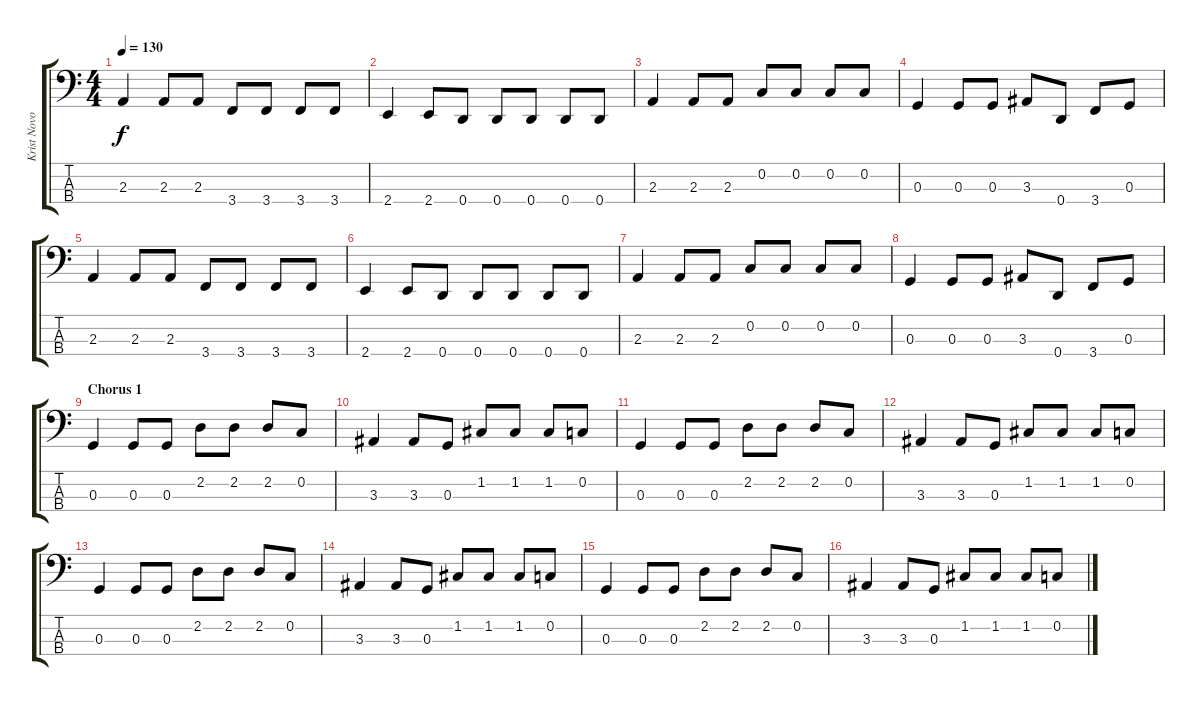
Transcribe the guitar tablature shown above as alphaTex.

\track ("Krist Novoselic" "Krist Novo") {instrument electricbasspick}
\staff {score tabs}
\tuning (F2 C2 G1 D1) {hide}
\ts (4 4)
\tempo 130
\clef f4
\ks c
2.3.4{dy f} 2.3.8 2.3.8 3.4.8 3.4.8 3.4.8 3.4.8 |
2.4.4 2.4.8 0.4.8 0.4.8 0.4.8 0.4.8 0.4.8 |
2.3.4 2.3.8 2.3.8 0.2.8 0.2.8 0.2.8 0.2.8 |
0.3.4 0.3.8 0.3.8 3.3.8 0.4.8 3.4.8 0.3.8 |
2.3.4 2.3.8 2.3.8 3.4.8 3.4.8 3.4.8 3.4.8 |
2.4.4 2.4.8 0.4.8 0.4.8 0.4.8 0.4.8 0.4.8 |
2.3.4 2.3.8 2.3.8 0.2.8 0.2.8 0.2.8 0.2.8 |
0.3.4 0.3.8 0.3.8 3.3.8 0.4.8 3.4.8 0.3.8 |
\section ("" "Chorus 1")
0.3.4 0.3.8 0.3.8 2.2.8 2.2.8 2.2.8 0.2.8 |
3.3.4 3.3.8 0.3.8 1.2.8 1.2.8 1.2.8 0.2.8 |
0.3.4 0.3.8 0.3.8 2.2.8 2.2.8 2.2.8 0.2.8 |
3.3.4 3.3.8 0.3.8 1.2.8 1.2.8 1.2.8 0.2.8 |
0.3.4 0.3.8 0.3.8 2.2.8 2.2.8 2.2.8 0.2.8 |
3.3.4 3.3.8 0.3.8 1.2.8 1.2.8 1.2.8 0.2.8 |
0.3.4 0.3.8 0.3.8 2.2.8 2.2.8 2.2.8 0.2.8 |
3.3.4 3.3.8 0.3.8 1.2.8 1.2.8 1.2.8 0.2.8
